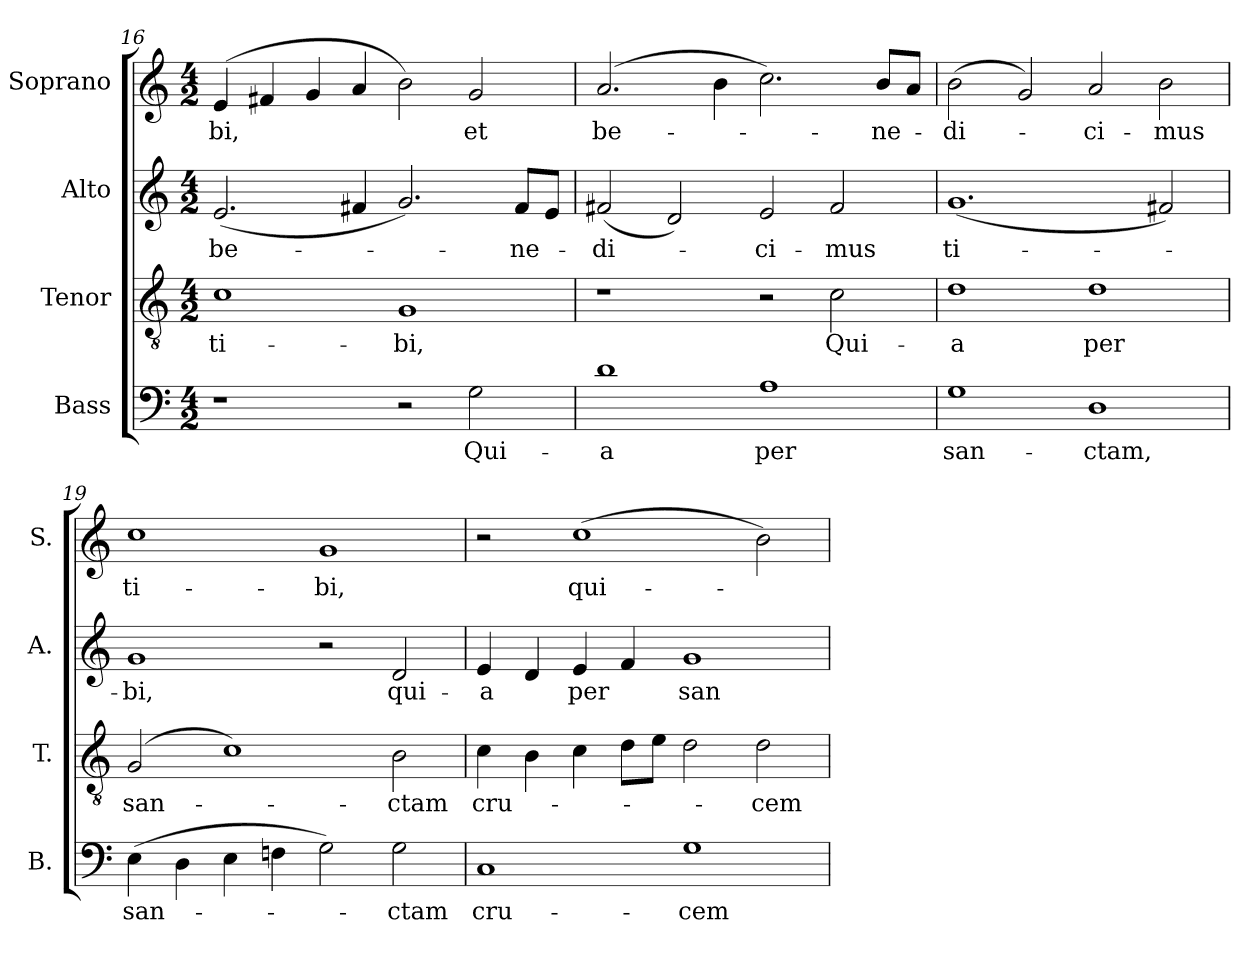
**kern	**text	**kern	**text	**kern	**text	**kern	**text
*part4	*part4	*part3	*part3	*part2	*part2	*part1	*part1
*staff4	*staff4	*staff3	*staff3	*staff2	*staff2	*staff1	*staff1
*I"Bass	*	*I"Tenor	*	*I"Alto	*	*I"Soprano	*
*I'B.	*	*I'T.	*	*I'A.	*	*I'S.	*
*clefF4	*	*clefGv2	*	*clefG2	*	*clefG2	*
*	*	*ITrd7c12	*	*	*	*	*
*k[]	*	*k[]	*	*k[]	*	*k[]	*
*C:	*	*C:	*	*C:	*	*C:	*
*M4/2	*	*M4/2	*	*M4/2	*	*M4/2	*
=16	=16	=16	=16	=16	=16	=16	=16
!	!	!	!LO:LY:b:color=#000000	!	!	!	!
!	!	!	!	!	!LO:LY:b:color=#000000	!	!
!	!	!	!	!	!	!	!LO:LY:b:color=#000000
1r	.	1Ci	ti-	(2.ei/	-be-	(4ei/	-bi,
.	.	.	.	.	.	4f#Xi/	.
.	.	.	.	.	.	4gi/	.
.	.	.	.	4f#Xi/	.	4ai/	.
!	!	!	!LO:LY:b:color=#000000	!	!	!	!
2r	.	1GGi	-bi,	2.gi/)	.	2bi\)	.
!	!LO:LY:b:color=#000000	!	!	!	!	!	!
!	!	!	!	!	!	!	!LO:LY:b:color=#000000
2Gi\	Qui-	.	.	.	.	2gi/	et
!	!	!	!	!	!LO:LY:b:color=#000000	!	!
.	.	.	.	8f#i/L	-ne-	.	.
.	.	.	.	8ei/J	.	.	.
=17	=17	=17	=17	=17	=17	=17	=17
!	!LO:LY:b:color=#000000	!	!	!	!	!	!
!	!	!	!	!	!LO:LY:b:color=#000000	!	!
!	!	!	!	!	!	!	!LO:LY:b:color=#000000
1di	-a	1r	.	(2f#Xi/	-di-	(2.ai/	be-
.	.	.	.	2di/)	.	.	.
.	.	.	.	.	.	4bi\	.
!	!LO:LY:b:color=#000000	!	!	!	!	!	!
!	!	!	!	!	!LO:LY:b:color=#000000	!	!
1Ai	per	2r	.	2ei/	-ci-	2.cci\)	.
!	!	!	!LO:LY:b:color=#000000	!	!	!	!
!	!	!	!	!	!LO:LY:b:color=#000000	!	!
.	.	2Ci\	Qui-	2f#i/	-mus	.	.
!	!	!	!	!	!	!	!LO:LY:b:color=#000000
.	.	.	.	.	.	8bi/L	-ne-
.	.	.	.	.	.	8ai/J	.
=18	=18	=18	=18	=18	=18	=18	=18
!	!LO:LY:b:color=#000000	!	!	!	!	!	!
!	!	!	!LO:LY:b:color=#000000	!	!	!	!
!	!	!	!	!	!LO:LY:b:color=#000000	!	!
!	!	!	!	!	!	!	!LO:LY:b:color=#000000
1Gi	san-	1Di	-a	(1.gi	ti-	(2bi\	-di-
.	.	.	.	.	.	2gi/)	.
!	!LO:LY:b:color=#000000	!	!	!	!	!	!
!	!	!	!LO:LY:b:color=#000000	!	!	!	!
!	!	!	!	!	!	!	!LO:LY:b:color=#000000
1Di	-ctam,	1Di	per	.	.	2ai/	-ci-
!	!	!	!	!	!	!	!LO:LY:b:color=#000000
.	.	.	.	2f#Xi/)	.	2bi\	-mus
=19	=19	=19	=19	=19	=19	=19	=19
!	!LO:LY:b:color=#000000	!	!	!	!	!	!
!	!	!	!LO:LY:b:color=#000000	!	!	!	!
!	!	!	!	!	!LO:LY:b:color=#000000	!	!
!	!	!	!	!	!	!	!LO:LY:b:color=#000000
(4Ei\	san-	(2GGi/	san-	1gi	-bi,	1cci	ti-
4Di\	.	.	.	.	.	.	.
4Ei\	.	1Ci)	.	.	.	.	.
4Fni\	.	.	.	.	.	.	.
!	!	!	!	!	!	!	!LO:LY:b:color=#000000
2Gi\)	.	.	.	2r	.	1gi	-bi,
!	!LO:LY:b:color=#000000	!	!	!	!	!	!
!	!	!	!LO:LY:b:color=#000000	!	!	!	!
!	!	!	!	!	!LO:LY:b:color=#000000	!	!
2Gi\	-ctam	2BBi\	-ctam	2di/	qui-	.	.
=20	=20	=20	=20	=20	=20	=20	=20
!	!LO:LY:b:color=#000000	!	!	!	!	!	!
!	!	!	!LO:LY:b:color=#000000	!	!	!	!
!	!	!	!	!	!LO:LY:b:color=#000000	!	!
1Ci	cru-	4Ci\	cru-	4ei/	-a	2r	.
.	.	4BBi\	.	4di/	.	.	.
!	!	!	!	!	!LO:LY:b:color=#000000	!	!
!	!	!	!	!	!	!	!LO:LY:b:color=#000000
.	.	4Ci\	.	4ei/	per	(1cci	qui-
.	.	8Di\L	.	4fi/	.	.	.
.	.	8Ei\J	.	.	.	.	.
!	!LO:LY:b:color=#000000	!	!	!	!	!	!
!	!	!	!	!	!LO:LY:b:color=#000000	!	!
1Gi	-cem	2Di\	.	1gi	san-	.	.
!	!	!	!LO:LY:b:color=#000000	!	!	!	!
.	.	2Di\	-cem	.	.	2bi\)	.
=	=	=	=	=	=	=	=
*-	*-	*-	*-	*-	*-	*-	*-
